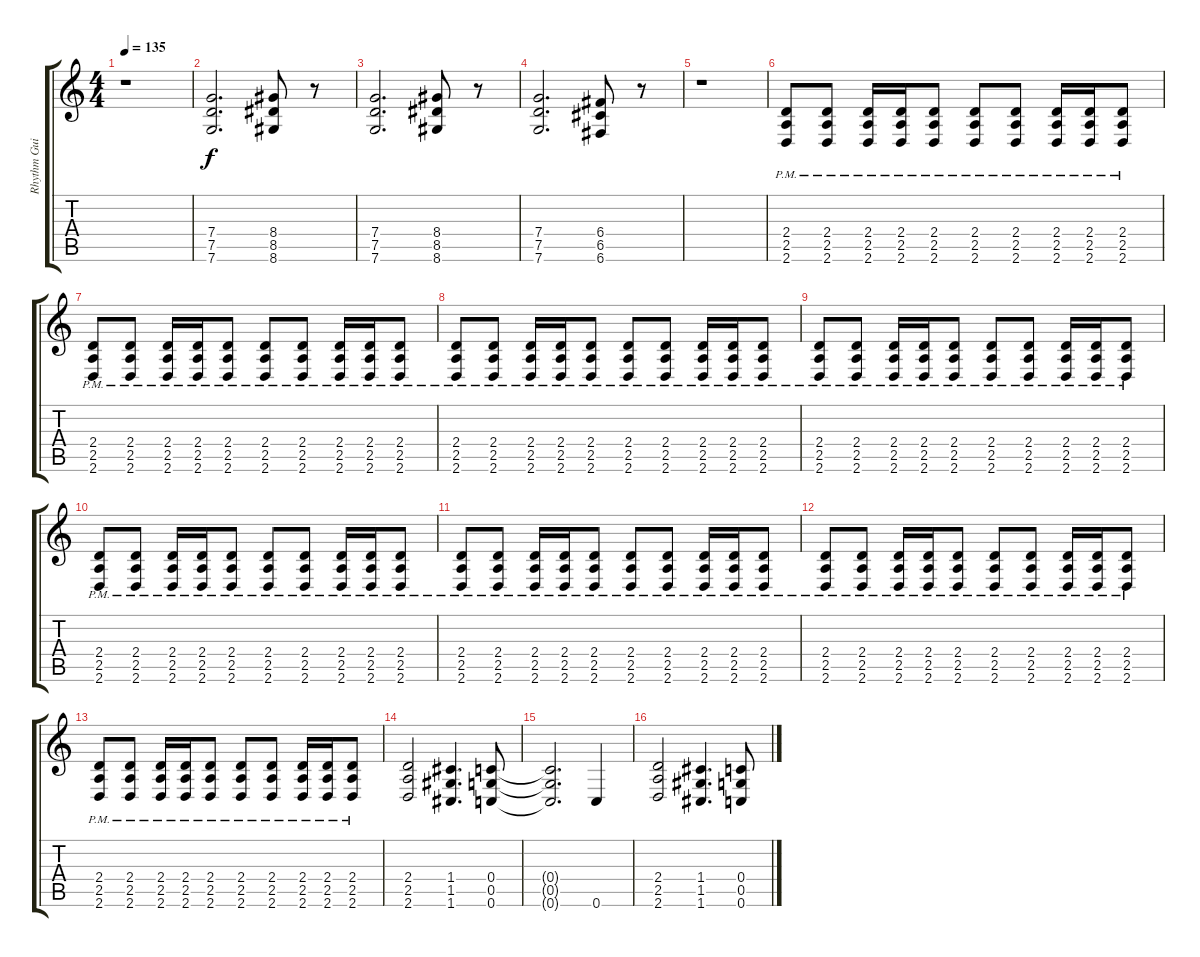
\track ("Rhythm Guitar" "Rhythm Gui") {instrument distortionguitar}
\staff {score tabs}
\tuning (D4 A3 F3 C3 G2 C2) {hide}
\ts (4 4)
\tempo 135
\clef g2
\ks c
r.1{dy f} |
(7.4 7.5 7.6).2{d} (8.4 8.5 8.6).8 r.8 |
(7.4 7.5 7.6).2{d} (8.4 8.5 8.6).8 r.8 |
(7.4 7.5 7.6).2{d} (6.4 6.5 6.6).8 r.8 |
r.1 |
(2.4{pm} 2.5{pm} 2.6{pm}).8 (2.4{pm} 2.5{pm} 2.6{pm}).8 (2.4{pm} 2.5{pm} 2.6{pm}).16 (2.4{pm} 2.5{pm} 2.6{pm}).16 (2.4{pm} 2.5{pm} 2.6{pm}).8 (2.4{pm} 2.5{pm} 2.6{pm}).8 (2.4{pm} 2.5{pm} 2.6{pm}).8 (2.4{pm} 2.5{pm} 2.6{pm}).16 (2.4{pm} 2.5{pm} 2.6{pm}).16 (2.4 2.5 2.6{pm}).8 |
(2.4{pm} 2.5{pm} 2.6{pm}).8 (2.4{pm} 2.5{pm} 2.6{pm}).8 (2.4{pm} 2.5{pm} 2.6{pm}).16 (2.4{pm} 2.5{pm} 2.6{pm}).16 (2.4{pm} 2.5{pm} 2.6{pm}).8 (2.4{pm} 2.5{pm} 2.6{pm}).8 (2.4{pm} 2.5{pm} 2.6{pm}).8 (2.4{pm} 2.5{pm} 2.6{pm}).16 (2.4{pm} 2.5{pm} 2.6{pm}).16 (2.4 2.5 2.6{pm}).8 |
(2.4{pm} 2.5{pm} 2.6{pm}).8 (2.4{pm} 2.5{pm} 2.6{pm}).8 (2.4{pm} 2.5{pm} 2.6{pm}).16 (2.4{pm} 2.5{pm} 2.6{pm}).16 (2.4{pm} 2.5{pm} 2.6{pm}).8 (2.4{pm} 2.5{pm} 2.6{pm}).8 (2.4{pm} 2.5{pm} 2.6{pm}).8 (2.4{pm} 2.5{pm} 2.6{pm}).16 (2.4{pm} 2.5{pm} 2.6{pm}).16 (2.4 2.5 2.6{pm}).8 |
(2.4{pm} 2.5{pm} 2.6{pm}).8 (2.4{pm} 2.5{pm} 2.6{pm}).8 (2.4{pm} 2.5{pm} 2.6{pm}).16 (2.4{pm} 2.5{pm} 2.6{pm}).16 (2.4{pm} 2.5{pm} 2.6{pm}).8 (2.4{pm} 2.5{pm} 2.6{pm}).8 (2.4{pm} 2.5{pm} 2.6{pm}).8 (2.4{pm} 2.5{pm} 2.6{pm}).16 (2.4{pm} 2.5{pm} 2.6{pm}).16 (2.4 2.5 2.6{pm}).8 |
(2.4{pm} 2.5{pm} 2.6{pm}).8 (2.4{pm} 2.5{pm} 2.6{pm}).8 (2.4{pm} 2.5{pm} 2.6{pm}).16 (2.4{pm} 2.5{pm} 2.6{pm}).16 (2.4{pm} 2.5{pm} 2.6{pm}).8 (2.4{pm} 2.5{pm} 2.6{pm}).8 (2.4{pm} 2.5{pm} 2.6{pm}).8 (2.4{pm} 2.5{pm} 2.6{pm}).16 (2.4{pm} 2.5{pm} 2.6{pm}).16 (2.4 2.5 2.6{pm}).8 |
(2.4{pm} 2.5{pm} 2.6{pm}).8 (2.4{pm} 2.5{pm} 2.6{pm}).8 (2.4{pm} 2.5{pm} 2.6{pm}).16 (2.4{pm} 2.5{pm} 2.6{pm}).16 (2.4{pm} 2.5{pm} 2.6{pm}).8 (2.4{pm} 2.5{pm} 2.6{pm}).8 (2.4{pm} 2.5{pm} 2.6{pm}).8 (2.4{pm} 2.5{pm} 2.6{pm}).16 (2.4{pm} 2.5{pm} 2.6{pm}).16 (2.4 2.5 2.6{pm}).8 |
(2.4{pm} 2.5{pm} 2.6{pm}).8 (2.4{pm} 2.5{pm} 2.6{pm}).8 (2.4{pm} 2.5{pm} 2.6{pm}).16 (2.4{pm} 2.5{pm} 2.6{pm}).16 (2.4{pm} 2.5{pm} 2.6{pm}).8 (2.4{pm} 2.5{pm} 2.6{pm}).8 (2.4{pm} 2.5{pm} 2.6{pm}).8 (2.4{pm} 2.5{pm} 2.6{pm}).16 (2.4{pm} 2.5{pm} 2.6{pm}).16 (2.4 2.5 2.6{pm}).8 |
(2.4{pm} 2.5{pm} 2.6{pm}).8 (2.4{pm} 2.5{pm} 2.6{pm}).8 (2.4{pm} 2.5{pm} 2.6{pm}).16 (2.4{pm} 2.5{pm} 2.6{pm}).16 (2.4{pm} 2.5{pm} 2.6{pm}).8 (2.4{pm} 2.5{pm} 2.6{pm}).8 (2.4{pm} 2.5{pm} 2.6{pm}).8 (2.4{pm} 2.5{pm} 2.6{pm}).16 (2.4{pm} 2.5{pm} 2.6{pm}).16 (2.4 2.5 2.6{pm}).8 |
(2.4 2.5 2.6).2 (1.4 1.5 1.6).4{d} (0.4 0.5 0.6).8 |
(0.4{t} 0.5{t} 0.6{t}).2{d} 0.6.4 |
(2.4 2.5 2.6).2 (1.4 1.5 1.6).4{d} (0.4 0.5 0.6).8
